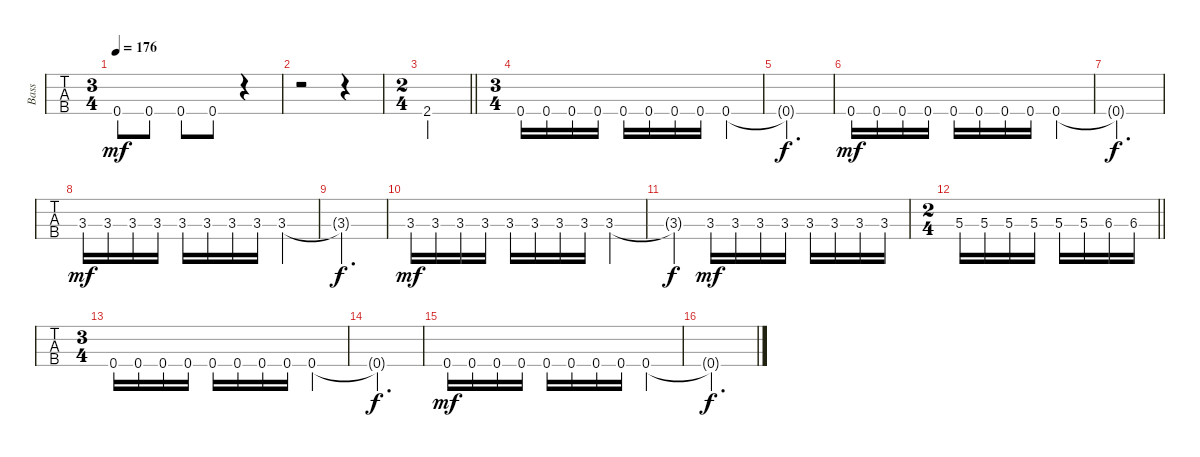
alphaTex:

\track ("Bass" "Bass") {instrument electricbassfinger}
\staff {tabs}
\tuning (G2 D2 A1 E1) {hide}
\ts (3 4)
\tempo 176
\clef f4
\ks g#minor
0.4.8{dy mf} 0.4.8 0.4.8 0.4.8 r.4 |
r.2 r.4 |
\ts (2 4)
\barLineRight lightlight
2.4.2 |
\ts (3 4)
\section ("" "")
\ks eminor
0.4.16 0.4.16 0.4.16 0.4.16 0.4.16 0.4.16 0.4.16 0.4.16 0.4.4 |
0.4{t}.2{d dy f} |
0.4.16{dy mf} 0.4.16 0.4.16 0.4.16 0.4.16 0.4.16 0.4.16 0.4.16 0.4.4 |
0.4{t}.2{d dy f} |
3.3.16{dy mf} 3.3.16 3.3.16 3.3.16 3.3.16 3.3.16 3.3.16 3.3.16 3.3.4 |
3.3{t}.2{d dy f} |
3.3.16{dy mf} 3.3.16 3.3.16 3.3.16 3.3.16 3.3.16 3.3.16 3.3.16 3.3.4 |
3.3{t}.4{dy f} 3.3.16{dy mf} 3.3.16 3.3.16 3.3.16 3.3.16 3.3.16 3.3.16 3.3.16 |
\ts (2 4)
\barLineRight lightlight
5.3.16 5.3.16 5.3.16 5.3.16 5.3.16 5.3.16 6.3.16 6.3.16 |
\ts (3 4)
\section ("" "")
0.4.16 0.4.16 0.4.16 0.4.16 0.4.16 0.4.16 0.4.16 0.4.16 0.4.4 |
0.4{t}.2{d dy f} |
0.4.16{dy mf} 0.4.16 0.4.16 0.4.16 0.4.16 0.4.16 0.4.16 0.4.16 0.4.4 |
0.4{t}.2{d dy f}
